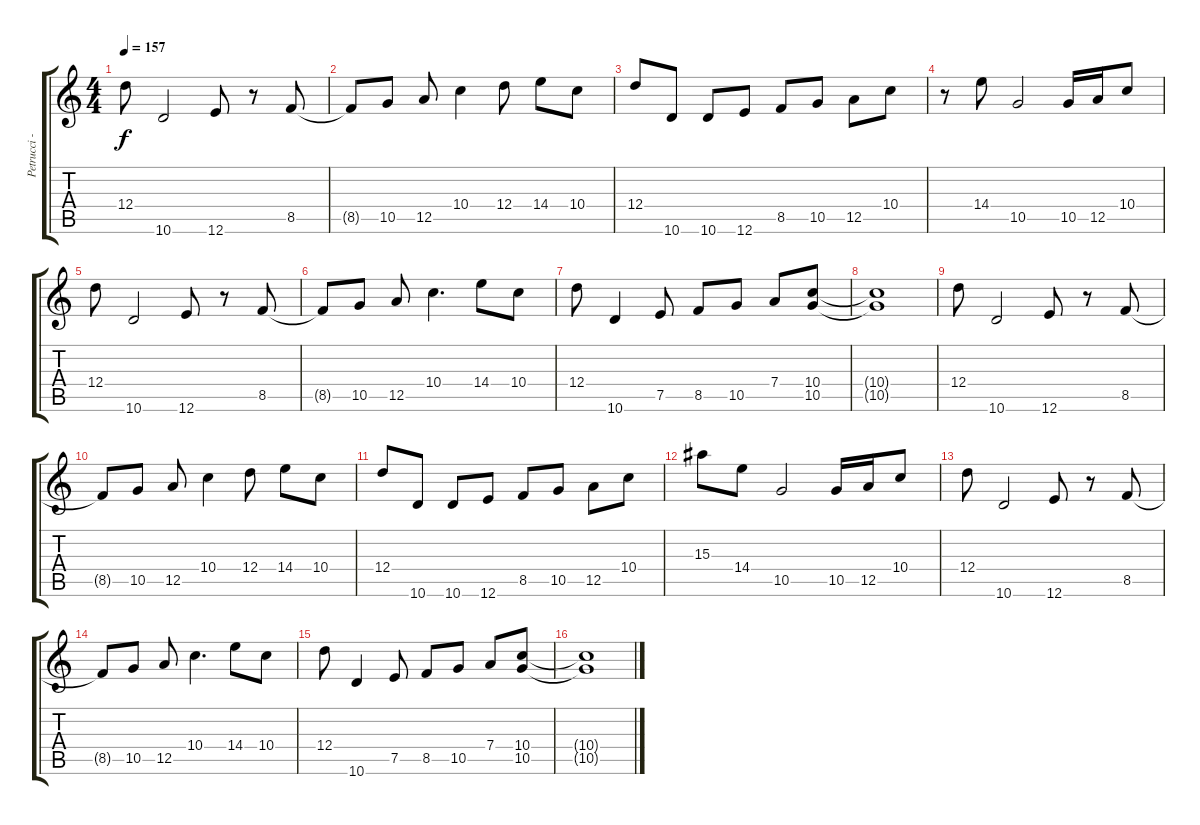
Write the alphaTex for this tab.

\track ("Petrucci - Overdriven Guitar" "Petrucci -") {instrument distortionguitar}
\staff {score tabs}
\tuning (E4 B3 G3 D3 A2 E2) {hide}
\ts (4 4)
\tempo 157
\clef g2
\ks c
12.4.8{dy f} 10.6.2 12.6.8 r.8 8.5.8 |
8.5{t}.8 10.5.8 12.5.8 10.4.4 12.4.8 14.4.8 10.4.8 |
12.4.8 10.6.8 10.6.8 12.6.8 8.5.8 10.5.8 12.5.8 10.4.8 |
r.8 14.4.8 10.5.2 10.5.16 12.5.16 10.4.8 |
12.4.8 10.6.2 12.6.8 r.8 8.5.8 |
8.5{t}.8 10.5.8 12.5.8 10.4.4{d} 14.4.8 10.4.8 |
12.4.8 10.6.4 7.5.8 8.5.8 10.5.8 7.4.8 (10.4 10.5).8 |
(10.4{t} 10.5{t}).1 |
12.4.8 10.6.2 12.6.8 r.8 8.5.8 |
8.5{t}.8 10.5.8 12.5.8 10.4.4 12.4.8 14.4.8 10.4.8 |
12.4.8 10.6.8 10.6.8 12.6.8 8.5.8 10.5.8 12.5.8 10.4.8 |
15.3.8 14.4.8 10.5.2 10.5.16 12.5.16 10.4.8 |
12.4.8 10.6.2 12.6.8 r.8 8.5.8 |
8.5{t}.8 10.5.8 12.5.8 10.4.4{d} 14.4.8 10.4.8 |
12.4.8 10.6.4 7.5.8 8.5.8 10.5.8 7.4.8 (10.4 10.5).8 |
(10.4{t} 10.5{t}).1
